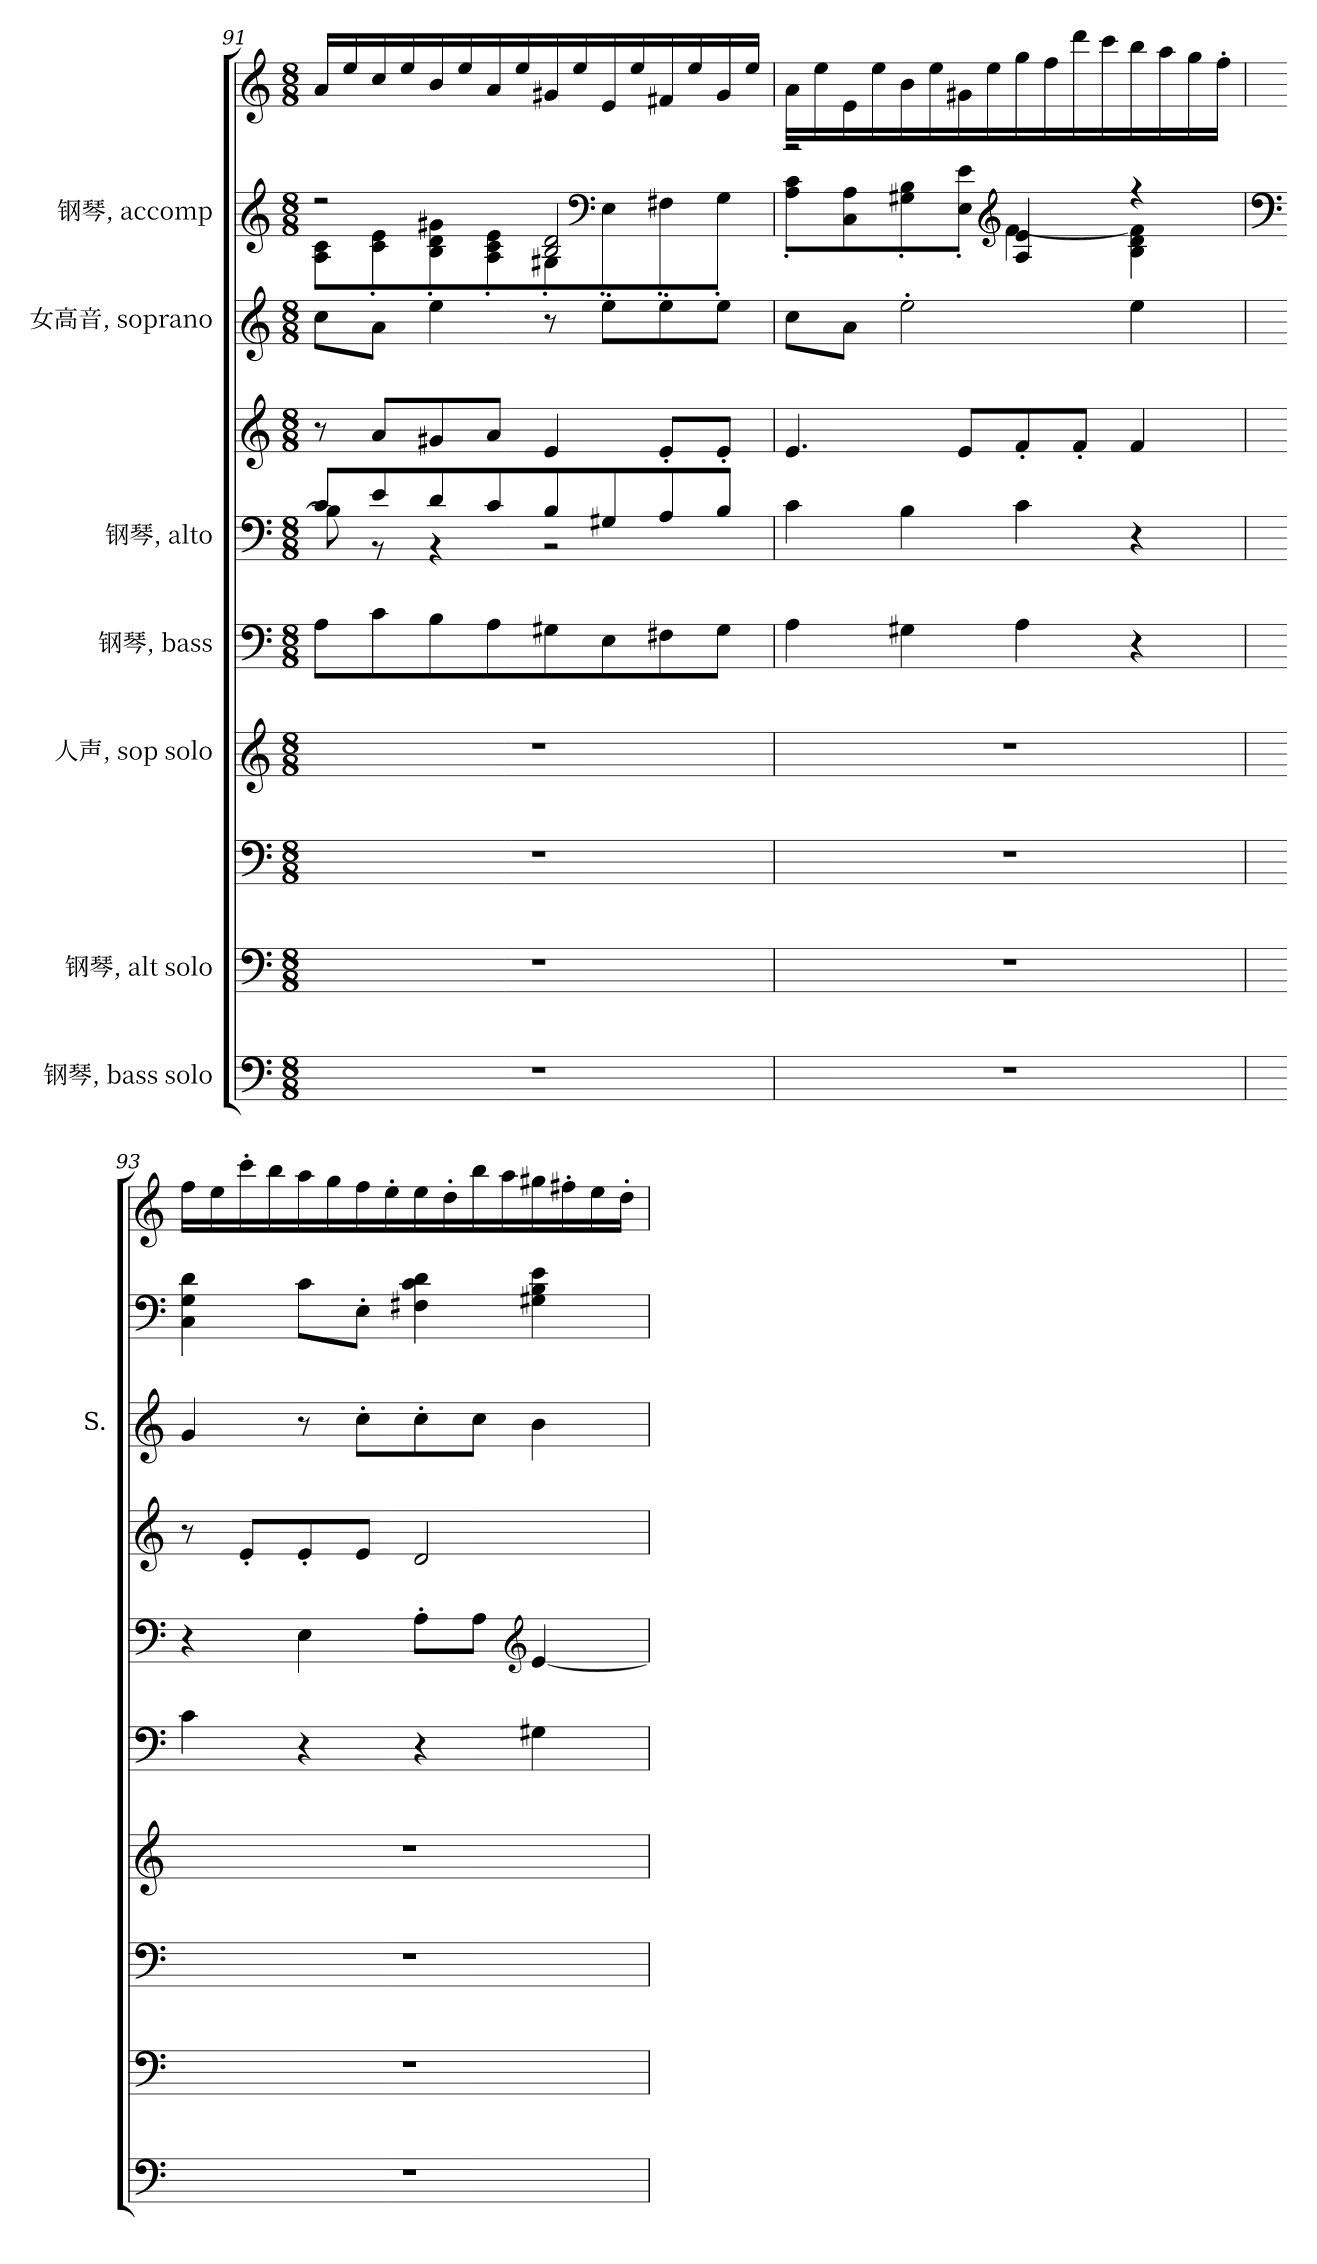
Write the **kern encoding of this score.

**kern	**kern	**kern	**kern	**kern	**kern	**kern	**kern	**kern	**kern
*part7	*part6	*part6	*part5	*part4	*part3	*part3	*part2	*part1	*part1
*staff10	*staff9	*staff8	*staff7	*staff6	*staff5	*staff4	*staff3	*staff2	*staff1
*I"钢琴, bass solo	*I"钢琴, alt solo	*	*I"人声, sop solo	*I"钢琴, bass	*I"钢琴, alto	*	*I"女高音, soprano	*I"钢琴, accomp	*
*	*	*	*	*	*	*	*I'S.	*	*
!!LO:PB:g=z
*clefF4	*clefF4	*clefF4	*clefG2	*clefF4	*clefF4	*clefG2	*clefG2	*clefG2	*clefG2
*k[]	*k[]	*k[]	*k[]	*k[]	*k[]	*k[]	*k[]	*k[]	*k[]
*M8/8	*M8/8	*M8/8	*M8/8	*M8/8	*M8/8	*M8/8	*M8/8	*M8/8	*M8/8
=91	=91	=91	=91	=91	=91	=91	=91	=91	=91
*	*	*	*	*	*^	*	*	*^	*
1r	1r	1r	1r	8A\L	8c/L	8B\]	8r	8cc\L	2r	8A\ 8c\L	16a/LL
.	.	.	.	.	.	.	.	.	.	.	16ee/
.	.	.	.	8c\	8e/	8r	8a/L	8a\J	.	8c\' 8e\'	16cc/
.	.	.	.	.	.	.	.	.	.	.	16ee/
.	.	.	.	8B\	8d/	4r	8g#X/	4ee\	.	8B\' 8d\' 8g#X\'	16b/
.	.	.	.	.	.	.	.	.	.	.	16ee/
.	.	.	.	8A\	8c/	.	8a/J	.	.	8A\' 8c\' 8e\'	16a/
.	.	.	.	.	.	.	.	.	.	.	16ee/
.	.	.	.	8G#X\	8B/	2r	4e/	8r	2B/ 2d/	8G#X'\	16g#X/
.	.	.	.	.	.	.	.	.	.	.	16ee/
*	*	*	*	*	*	*	*	*	*clefF4	*	*
.	.	.	.	8E\	8G#X/	.	.	8ee'\L	.	8E'\	16e/
.	.	.	.	.	.	.	.	.	.	.	16ee/
.	.	.	.	8F#X\	8A/	.	8e'/L	8ee'\	.	8F#X'\	16f#X/
.	.	.	.	.	.	.	.	.	.	.	16ee/
.	.	.	.	8G#\J	8B/J	.	8e'/J	8ee\J	.	8G#'\J	16g#/
.	.	.	.	.	.	.	.	.	.	.	16ee/JJ
*	*	*	*	*	*v	*v	*	*	*	*	*
=92	=92	=92	=92	=92	=92	=92	=92	=92	=92	=92
1r	1r	1r	1r	4A\	4c\	4.e/	8cc\L	2r	8A\' 8c\'L	16a\LL
.	.	.	.	.	.	.	.	.	.	16ee\
.	.	.	.	.	.	.	8a\J	.	8C\ 8A\	16e\
.	.	.	.	.	.	.	.	.	.	16ee\
.	.	.	.	4G#X\	4B\	.	2ee'\	.	8G#X\' 8B\'	16b\
.	.	.	.	.	.	.	.	.	.	16ee\
.	.	.	.	.	.	8e/L	.	.	8E\' 8e\'J	16g#X\
.	.	.	.	.	.	.	.	.	.	16ee\
*	*	*	*	*	*	*	*	*clefG2	*	*
.	.	.	.	4A\	4c\	8f'/	.	4A/ 4e/	[4f\	16gg\
.	.	.	.	.	.	.	.	.	.	16ff\
.	.	.	.	.	.	8f'/J	.	.	.	16ddd\
.	.	.	.	.	.	.	.	.	.	16ccc\
.	.	.	.	4r	4r	4f/	4ee\	4r	4B\ 4d\ 4f\]	16bb\
.	.	.	.	.	.	.	.	.	.	16aa\
.	.	.	.	.	.	.	.	.	.	16gg\
.	.	.	.	.	.	.	.	.	.	16ff'\JJ
*	*	*	*	*	*	*	*	*v	*v	*
!!LO:PB:g=z
=93	=93	=93	=93	=93	=93	=93	=93	=93	=93
*	*	*	*	*	*	*	*	*clefF4	*
1r	1r	1r	1r	4c\	4r	8r	4g/	4C\ 4G\ 4d\	16ff\LL
.	.	.	.	.	.	.	.	.	16ee\
.	.	.	.	.	.	8e'/L	.	.	16ccc'\
.	.	.	.	.	.	.	.	.	16bb\
.	.	.	.	4r	4E\	8e'/	8r	8c\L	16aa\
.	.	.	.	.	.	.	.	.	16gg\
.	.	.	.	.	.	8e/J	8cc'\L	8E'\J	16ff\
.	.	.	.	.	.	.	.	.	16ee'\
.	.	.	.	4r	8A'\L	2d/	8cc'\	4F#X\ 4c\ 4d\	16ee\
.	.	.	.	.	.	.	.	.	16dd'\
.	.	.	.	.	8A\J	.	8cc\J	.	16bb\
.	.	.	.	.	.	.	.	.	16aa\
*	*	*	*	*	*clefG2	*	*	*	*
.	.	.	.	4G#X\	[4e/	.	4b\	4G#X\ 4B\ 4e\	16gg#X\
.	.	.	.	.	.	.	.	.	16ff#X'\
.	.	.	.	.	.	.	.	.	16ee\
.	.	.	.	.	.	.	.	.	16dd'\JJ
=	=	=	=	=	=	=	=	=	=
*-	*-	*-	*-	*-	*-	*-	*-	*-	*-
